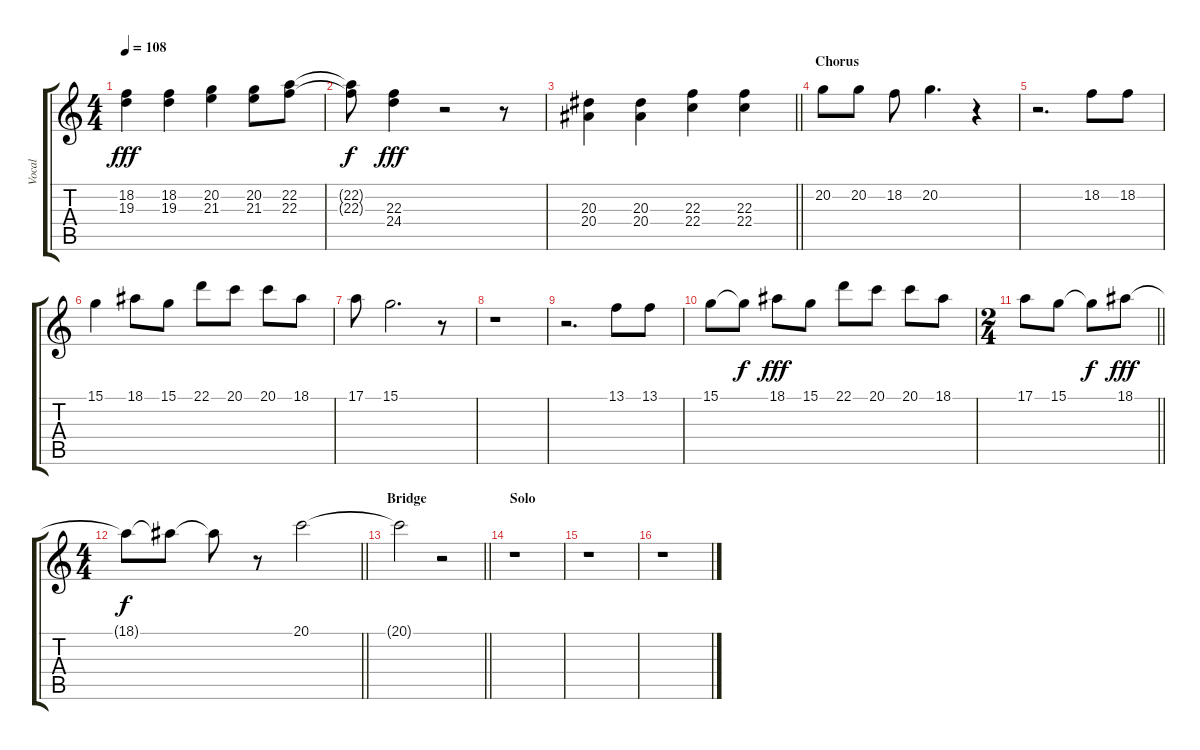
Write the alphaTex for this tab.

\track ("Vocal" "Vocal") {instrument englishhorn}
\staff {score tabs}
\tuning (E4 B3 G3 D3 A2 E2) {hide}
\ts (4 4)
\tempo 108
\clef g2
\ks c
(18.2 19.3).4{dy fff} (18.2 19.3).4 (20.2 21.3).4 (20.2 21.3).8 (22.2 22.3).8 |
(22.2{t} 22.3{t}).8{dy f} (22.3 24.4).4{dy fff} r.2 r.8 |
\barLineRight lightlight
(20.3 20.4).4 (20.3 20.4).4 (22.3 22.4).4 (22.3 22.4).4 |
\section ("" "Chorus")
20.2.8 20.2.8 18.2.8 20.2.4{d} r.4 |
r.2{d} 18.2.8 18.2.8 |
15.1.4 18.1.8 15.1.8 22.1.8 20.1.8 20.1.8 18.1.8 |
17.1.8 15.1.2{d} r.8 |
r.1 |
r.2{d} 13.1.8 13.1.8 |
15.1.8 15.1{t}.8{dy f} 18.1.8{dy fff} 15.1.8 22.1.8 20.1.8 20.1.8 18.1.8 |
\ts (2 4)
\barLineRight lightlight
17.1.8 15.1.8 15.1{t}.8{dy f} 18.1.8{dy fff} |
\ts (4 4)
\barLineRight lightlight
18.1{t}.8{dy f} 18.1{t}.8 18.1{t}.8 r.8 20.1.2 |
\section ("" "Bridge")
\barLineRight lightlight
20.1{t}.2 r.2 |
\section ("" "Solo")
r.1 |
r.1 |
r.1
